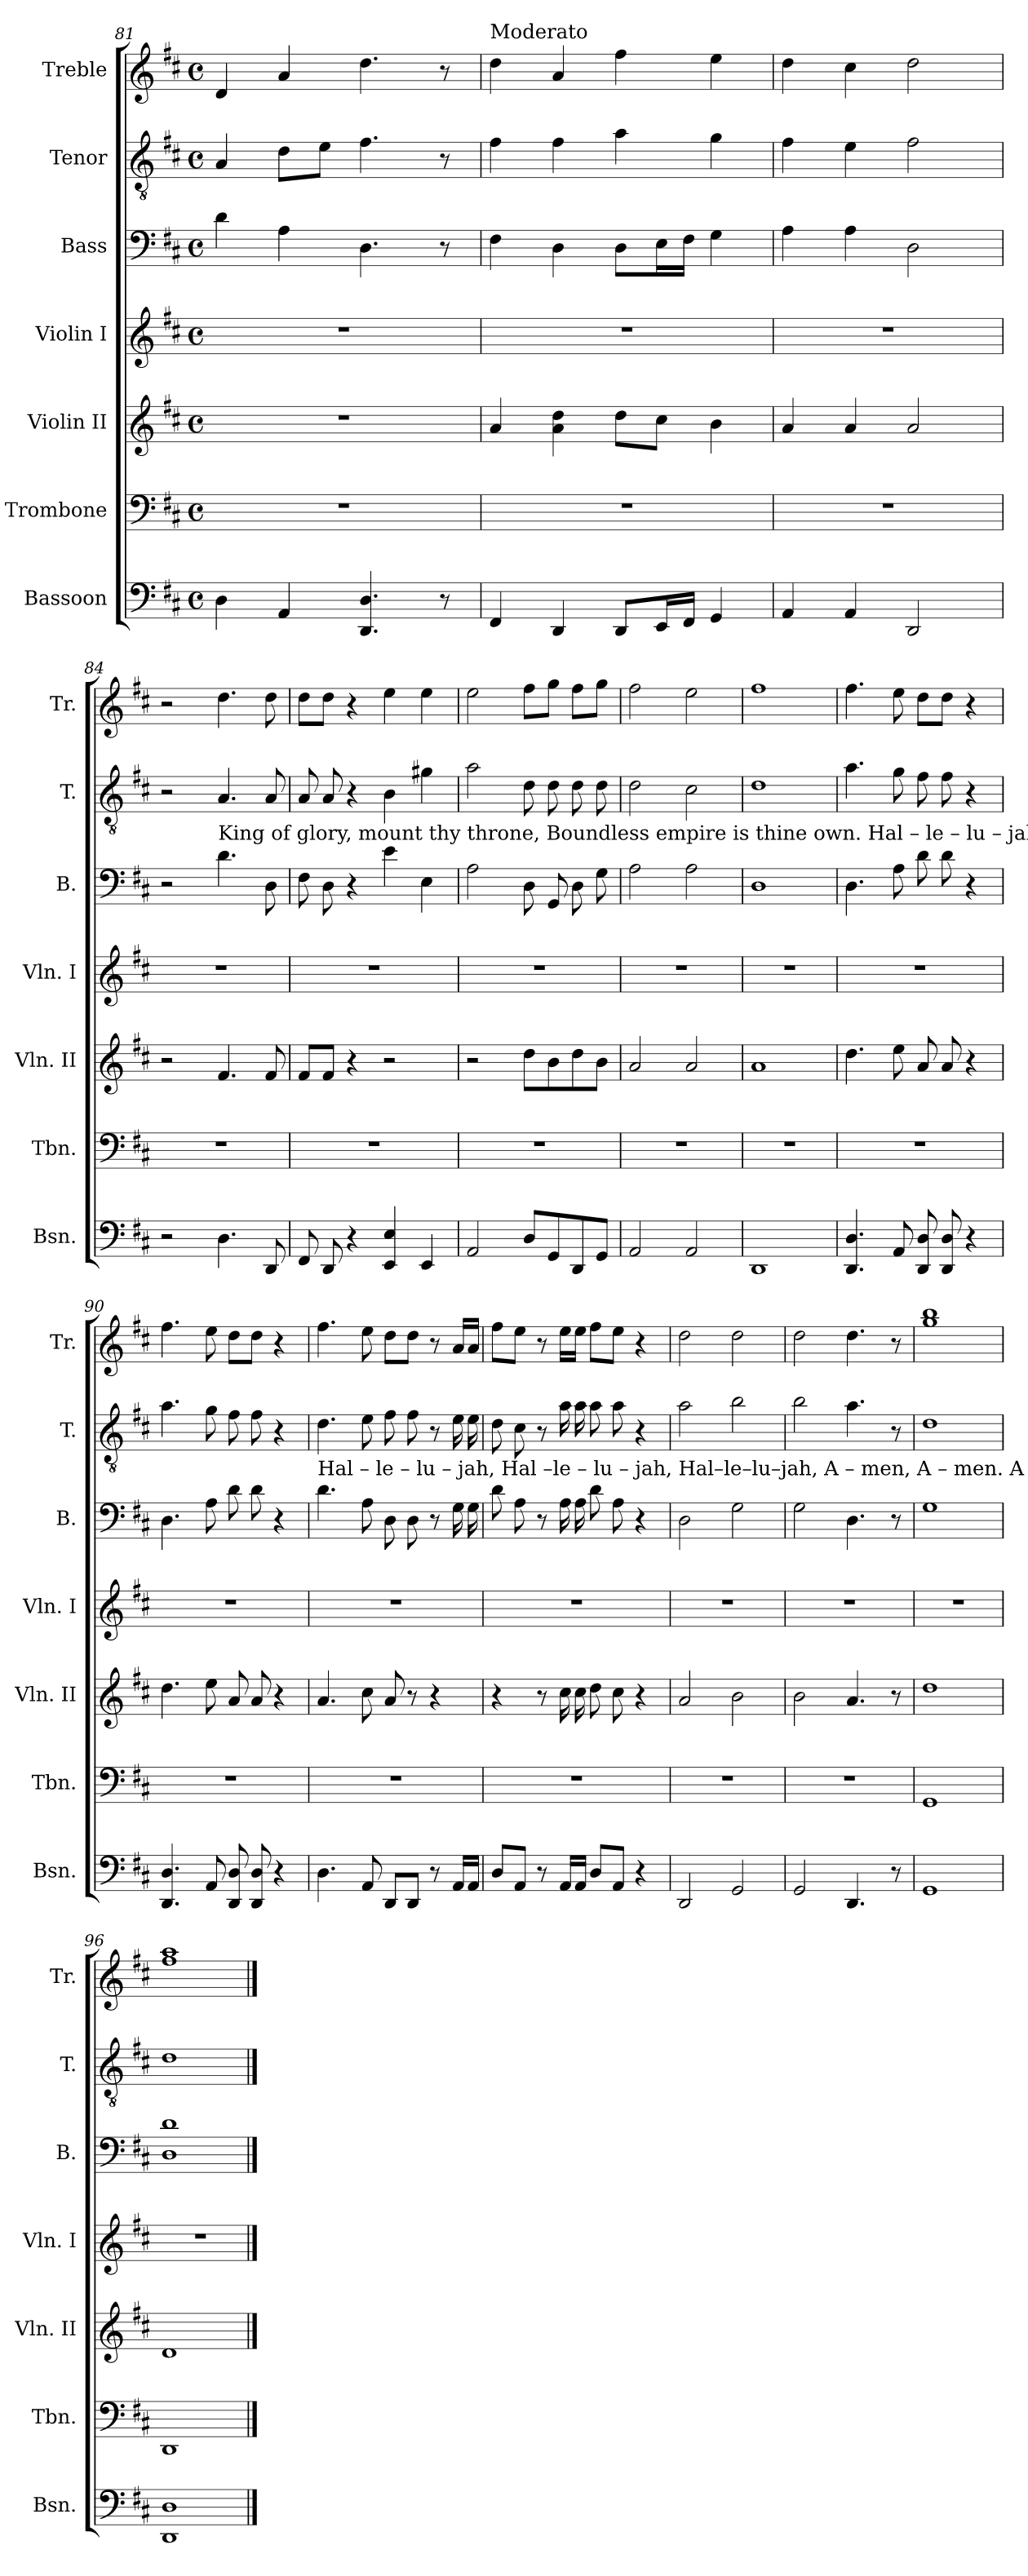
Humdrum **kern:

**kern	**kern	**kern	**kern	**kern	**kern	**kern
*part7	*part6	*part5	*part4	*part3	*part2	*part1
*staff7	*staff6	*staff5	*staff4	*staff3	*staff2	*staff1
*I"Bassoon	*I"Trombone	*I"Violin II	*I"Violin I	*I"Bass	*I"Tenor	*I"Treble
*I'Bsn.	*I'Tbn.	*I'Vln. II	*I'Vln. I	*I'B.	*I'T.	*I'Tr.
*clefF4	*clefF4	*clefG2	*clefG2	*clefF4	*clefGv2	*clefG2
*k[f#c#]	*k[f#c#]	*k[f#c#]	*k[f#c#]	*k[f#c#]	*k[f#c#]	*k[f#c#]
*M4/4	*M4/4	*M4/4	*M4/4	*M4/4	*M4/4	*M4/4
*met(c)	*met(c)	*met(c)	*met(c)	*met(c)	*met(c)	*met(c)
=81	=81	=81	=81	=81	=81	=81
4D\	1r	1r	1r	4d\	4A/	4d/
4AA/	.	.	.	4A\	8d\L	4a/
.	.	.	.	.	8e\J	.
4.DD/ 4.D/	.	.	.	4.D\	4.f#\	4.dd\
8r	.	.	.	8r	8r	8r
=82	=82	=82	=82	=82	=82	=82
*	*	*	*	*	*	*MM100
!	!	!	!	!	!	!LO:TX:a:t=Moderato
4FF#/	1r	4a/	1r	4F#\	4f#\	4dd\
4DD/	.	4a\ 4dd\	.	4D\	4f#\	4a/
8DD/L	.	8dd\L	.	8D\L	4a\	4ff#\
16EE/L	.	8cc#\J	.	16E\L	.	.
16FF#/JJ	.	.	.	16F#\JJ	.	.
4GG/	.	4b\	.	4G\	4g\	4ee\
=83	=83	=83	=83	=83	=83	=83
4AA/	1r	4a/	1r	4A\	4f#\	4dd\
4AA/	.	4a/	.	4A\	4e\	4cc#\
2DD/	.	2a/	.	2D\	2f#\	2dd\
!!LO:LB:g=z
=84	=84	=84	=84	=84	=84	=84
2r	1r	2r	1r	2r	2r	2r
!	!	!	!	!	!LO:TX:b:t=King  of      glory,       mount thy throne,   Boundless empire is  thine  own.      Hal  –  le – lu  – jah,          Hal  –  le – lu  – jah,	!
4.D\	.	4.f#/	.	4.d\	4.A/	4.dd\
8DD/	.	8f#/	.	8D\	8A/	8dd\
=85	=85	=85	=85	=85	=85	=85
8FF#/	1r	8f#/L	1r	8F#\	8A/	8dd\L
8DD/	.	8f#/J	.	8D\	8A/	8dd\J
4r	.	4r	.	4r	4r	4r
4EE/ 4E/	.	2r	.	4e\	4B\	4ee\
4EE/	.	.	.	4E\	4g#X\	4ee\
=86	=86	=86	=86	=86	=86	=86
2AA/	1r	2r	1r	2A\	2a\	2ee\
8D/L	.	8dd\L	.	8D\	8d\	8ff#\L
8GG/	.	8b\	.	8GG/	8d\	8gg\J
8DD/	.	8dd\	.	8D\	8d\	8ff#\L
8GG/J	.	8b\J	.	8G\	8d\	8gg\J
=87	=87	=87	=87	=87	=87	=87
2AA/	1r	2a/	1r	2A\	2d\	2ff#\
2AA/	.	2a/	.	2A\	2c#\	2ee\
=88	=88	=88	=88	=88	=88	=88
1DD	1r	1a	1r	1D	1d	1ff#
=89	=89	=89	=89	=89	=89	=89
4.DD/ 4.D/	1r	4.dd\	1r	4.D\	4.a\	4.ff#\
8AA/	.	8ee\	.	8A\	8g\	8ee\
8DD/ 8D/	.	8a/	.	8d\	8f#\	8dd\L
8DD/ 8D/	.	8a/	.	8d\	8f#\	8dd\J
4r	.	4r	.	4r	4r	4r
=90	=90	=90	=90	=90	=90	=90
4.DD/ 4.D/	1r	4.dd\	1r	4.D\	4.a\	4.ff#\
8AA/	.	8ee\	.	8A\	8g\	8ee\
8DD/ 8D/	.	8a/	.	8d\	8f#\	8dd\L
8DD/ 8D/	.	8a/	.	8d\	8f#\	8dd\J
4r	.	4r	.	4r	4r	4r
!!LO:LB:g=z
=91	=91	=91	=91	=91	=91	=91
!	!	!	!	!	!LO:TX:b:t=Hal  –  le – lu – jah,      Hal –le – lu – jah,      Hal–le–lu–jah,            A   –   men,      A   –    men.             A   –  men.	!
4.D\	1r	4.a/	1r	4.d\	4.d\	4.ff#\
8AA/	.	8cc#\	.	8A\	8e\	8ee\
8DD/L	.	8a/	.	8D\	8f#\	8dd\L
8DD/J	.	8r	.	8D\	8f#\	8dd\J
8r	.	4r	.	8r	8r	8r
16AA/LL	.	.	.	16G\	16e\	16a/LL
16AA/JJ	.	.	.	16G\	16e\	16a/JJ
=92	=92	=92	=92	=92	=92	=92
8D/L	1r	4r	1r	8d\	8d\	8ff#\L
8AA/J	.	.	.	8A\	8c#\	8ee\J
8r	.	8r	.	8r	8r	8r
16AA/LL	.	16cc#\	.	16A\	16a\	16ee\LL
16AA/JJ	.	16cc#\	.	16A\	16a\	16ee\JJ
8D/L	.	8dd\	.	8d\	8a\	8ff#\L
8AA/J	.	8cc#\	.	8A\	8a\	8ee\J
4r	.	4r	.	4r	4r	4r
=93	=93	=93	=93	=93	=93	=93
2DD/	1r	2a/	1r	2D\	2a\	2dd\
2GG/	.	2b\	.	2G\	2b\	2dd\
=94	=94	=94	=94	=94	=94	=94
2GG/	1r	2b\	1r	2G\	2b\	2dd\
4.DD/	.	4.a/	.	4.D\	4.a\	4.dd\
8r	.	8r	.	8r	8r	8r
=95	=95	=95	=95	=95	=95	=95
1GG	1GG	1dd	1r	1G	1d	1gg 1bb
=96	=96	=96	=96	=96	=96	=96
1DD 1D	1DD	1d	1r	1D 1d	1d	1ff# 1aa
==	==	==	==	==	==	==
*-	*-	*-	*-	*-	*-	*-
